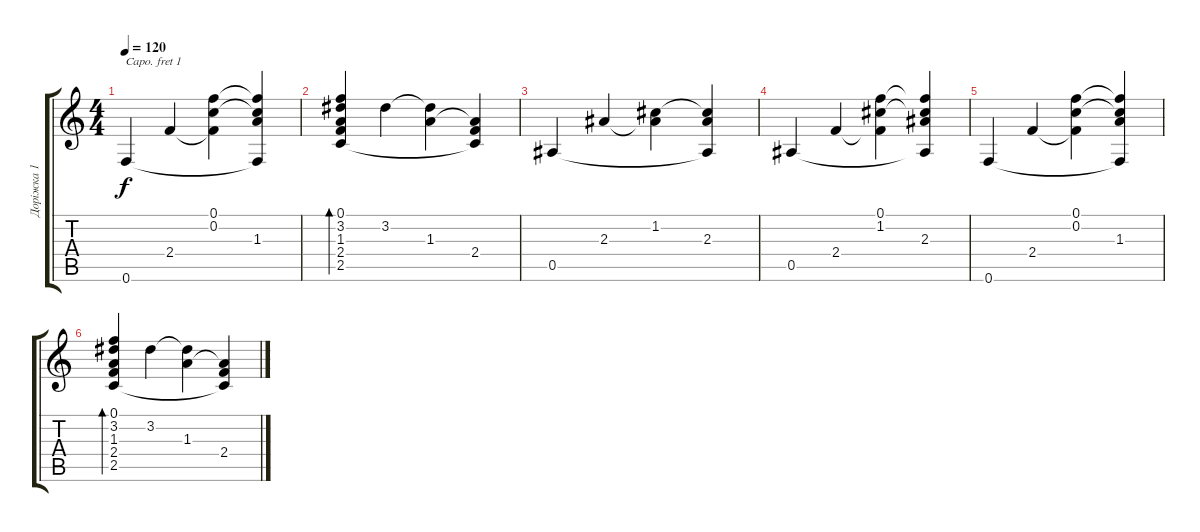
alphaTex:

\track ("Доріжка 1" "Доріжка 1") {instrument acousticguitarsteel}
\staff {score tabs}
\capo 1
\tuning (E4 B3 G3 D3 A2 E2) {hide}
\ts (4 4)
\tempo 120
\clef g2
\ks c
0.6.4{dy f} 2.4.4 (0.1 0.2 2.4{t}).4 (0.1{t} 0.2{t} 1.3 0.6{t}).4 |
(0.1 3.2 1.3 2.4 2.5).4{bd 30} 3.2.4 (3.2{t} 1.3).4 (1.3{t} 2.4 2.5{t}).4 |
0.5.4 2.3.4 (1.2 2.3{t}).4 (1.2{t} 2.3 0.5{t}).4 |
0.5.4 2.4.4 (0.1 1.2 2.4{t}).4 (0.1{t} 1.2{t} 2.3 0.5{t}).4 |
0.6.4 2.4.4 (0.1 0.2 2.4{t}).4 (0.1{t} 0.2{t} 1.3 0.6{t}).4 |
(0.1 3.2 1.3 2.4 2.5).4{bd 30} 3.2.4 (3.2{t} 1.3).4 (1.3{t} 2.4 2.5{t}).4
